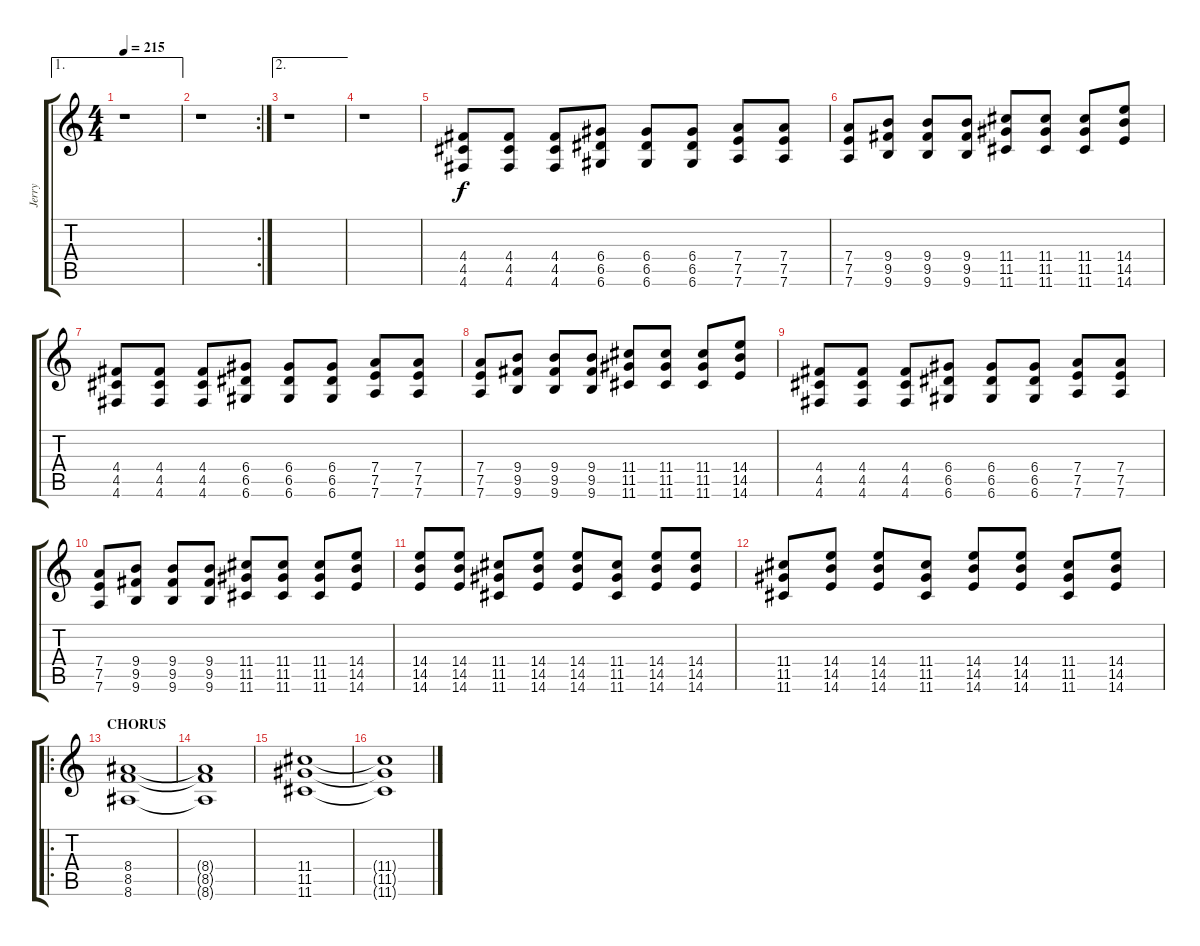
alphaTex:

\track ("Jerry" "Jerry") {instrument distortionguitar}
\staff {score tabs}
\tuning (E4 B3 G3 D3 A2 D2) {hide}
\ae 1
\ts (4 4)
\tempo 215
\clef g2
\ks c
r.1{dy f} |
\rc 2
r.1 |
\ae 2
r.1 |
r.1 |
(4.4 4.5 4.6).8 (4.4 4.5 4.6).8 (4.4 4.5 4.6).8 (6.4 6.5 6.6).8 (6.4 6.5 6.6).8 (6.4 6.5 6.6).8 (7.4 7.5 7.6).8 (7.4 7.5 7.6).8 |
(7.4 7.5 7.6).8 (9.4 9.5 9.6).8 (9.4 9.5 9.6).8 (9.4 9.5 9.6).8 (11.4 11.5 11.6).8 (11.4 11.5 11.6).8 (11.4 11.5 11.6).8 (14.4 14.5 14.6).8 |
(4.4 4.5 4.6).8 (4.4 4.5 4.6).8 (4.4 4.5 4.6).8 (6.4 6.5 6.6).8 (6.4 6.5 6.6).8 (6.4 6.5 6.6).8 (7.4 7.5 7.6).8 (7.4 7.5 7.6).8 |
(7.4 7.5 7.6).8 (9.4 9.5 9.6).8 (9.4 9.5 9.6).8 (9.4 9.5 9.6).8 (11.4 11.5 11.6).8 (11.4 11.5 11.6).8 (11.4 11.5 11.6).8 (14.4 14.5 14.6).8 |
(4.4 4.5 4.6).8 (4.4 4.5 4.6).8 (4.4 4.5 4.6).8 (6.4 6.5 6.6).8 (6.4 6.5 6.6).8 (6.4 6.5 6.6).8 (7.4 7.5 7.6).8 (7.4 7.5 7.6).8 |
(7.4 7.5 7.6).8 (9.4 9.5 9.6).8 (9.4 9.5 9.6).8 (9.4 9.5 9.6).8 (11.4 11.5 11.6).8 (11.4 11.5 11.6).8 (11.4 11.5 11.6).8 (14.4 14.5 14.6).8 |
(14.4 14.5 14.6).8 (14.4 14.5 14.6).8 (11.4 11.5 11.6).8 (14.4 14.5 14.6).8 (14.4 14.5 14.6).8 (11.4 11.5 11.6).8 (14.4 14.5 14.6).8 (14.4 14.5 14.6).8 |
(11.4 11.5 11.6).8 (14.4 14.5 14.6).8 (14.4 14.5 14.6).8 (11.4 11.5 11.6).8 (14.4 14.5 14.6).8 (14.4 14.5 14.6).8 (11.4 11.5 11.6).8 (14.4 14.5 14.6).8 |
\ro
\section ("" "CHORUS")
(8.4 8.5 8.6).1 |
(8.4{t} 8.5{t} 8.6{t}).1 |
(11.4 11.5 11.6).1 |
(11.4{t} 11.5{t} 11.6{t}).1
